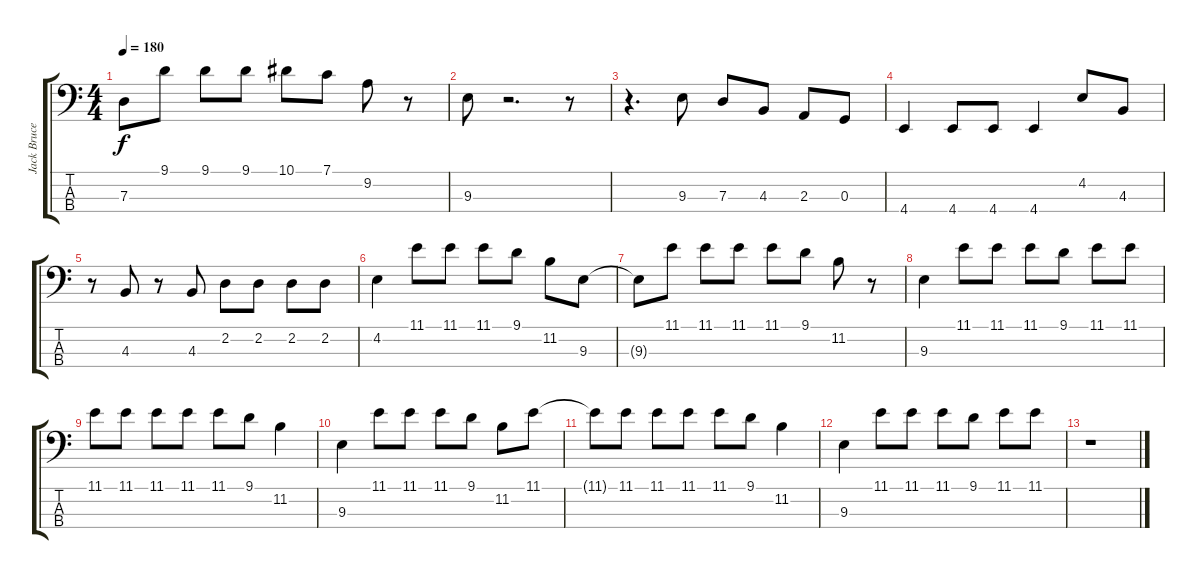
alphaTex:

\track ("Jack Bruce (low)" "Jack Bruce") {instrument electricguitarmuted}
\staff {score tabs}
\tuning (F2 C2 G1 C1) {hide}
\ts (4 4)
\tempo 180
\clef f4
\ks c
7.3{t}.8{dy f} 9.1.8 9.1.8 9.1.8 10.1.8 7.1.8 9.2.8 r.8 |
9.3.8 r.2{d} r.8 |
r.4{d} 9.3.8 7.3.8 4.3.8 2.3.8 0.3.8 |
4.4.4 4.4.8 4.4.8 4.4.4 4.2.8 4.3.8 |
r.8 4.3.8 r.8 4.3.8 2.2.8 2.2.8 2.2.8 2.2.8 |
4.2.4 11.1.8 11.1.8 11.1.8 9.1.8 11.2.8 9.3.8 |
9.3{t}.8 11.1.8 11.1.8 11.1.8 11.1.8 9.1.8 11.2.8 r.8 |
9.3.4{volume 14} 11.1.8{volume 13} 11.1.8{volume 13} 11.1.8{volume 13} 9.1.8{volume 12} 11.1.8{volume 12} 11.1.8{volume 12} |
11.1.8{volume 12} 11.1.8{volume 11} 11.1.8{volume 11} 11.1.8{volume 11} 11.1.8{volume 10} 9.1.8{volume 10} 11.2.4{volume 10} |
9.3.4{volume 9} 11.1.8{volume 9} 11.1.8{volume 8} 11.1.8{volume 8} 9.1.8{volume 8} 11.2.8{volume 7} 11.1.8{volume 7} |
11.1{t}.8 11.1.8{volume 7} 11.1.8{volume 6} 11.1.8{volume 6} 11.1.8{volume 6} 9.1.8{volume 5} 11.2.4{volume 5} |
9.3.4{volume 4} 11.1.8{volume 4} 11.1.8{volume 4} 11.1.8{volume 3} 9.1.8{volume 3} 11.1.8{volume 3} 11.1.8{volume 2} |
r.1
